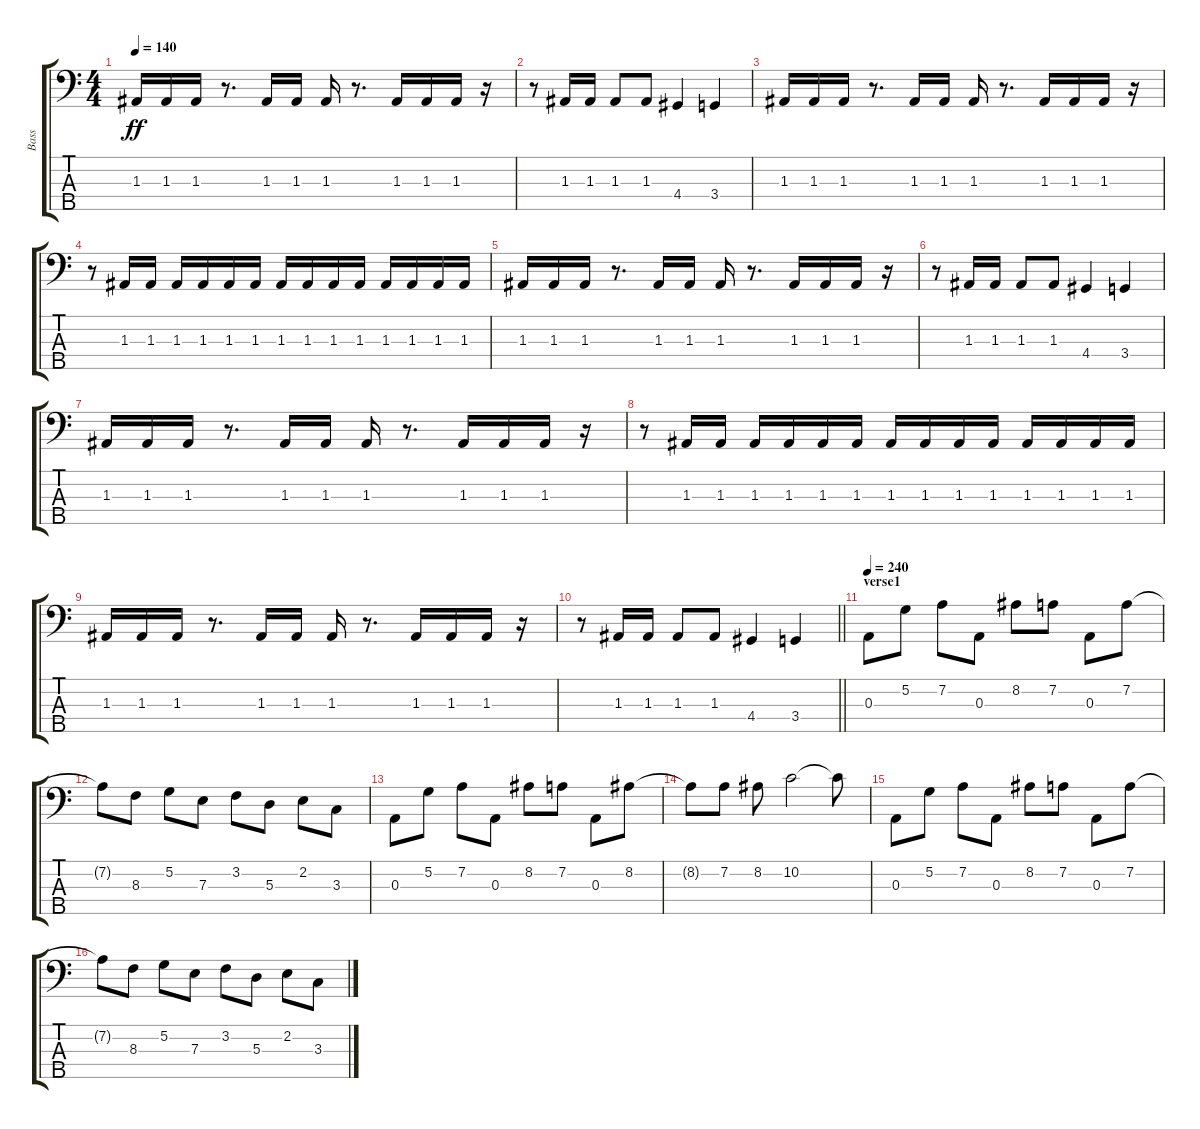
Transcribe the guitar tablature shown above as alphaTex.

\track ("Bass" "Bass") {instrument electricbassfinger}
\staff {score tabs}
\tuning (G2 D2 A1 E1 B0) {hide}
\ts (4 4)
\tempo 140
\clef f4
\ks c
1.3.16{dy ff} 1.3.16 1.3.16 r.8{d} 1.3.16 1.3.16 1.3.16 r.8{d} 1.3.16 1.3.16 1.3.16 r.16 |
r.8 1.3.16 1.3.16 1.3.8 1.3.8 4.4.4 3.4.4 |
1.3.16 1.3.16 1.3.16 r.8{d} 1.3.16 1.3.16 1.3.16 r.8{d} 1.3.16 1.3.16 1.3.16 r.16 |
r.8 1.3.16 1.3.16 1.3.16 1.3.16 1.3.16 1.3.16 1.3.16 1.3.16 1.3.16 1.3.16 1.3.16 1.3.16 1.3.16 1.3.16 |
1.3.16 1.3.16 1.3.16 r.8{d} 1.3.16 1.3.16 1.3.16 r.8{d} 1.3.16 1.3.16 1.3.16 r.16 |
r.8 1.3.16 1.3.16 1.3.8 1.3.8 4.4.4 3.4.4 |
1.3.16 1.3.16 1.3.16 r.8{d} 1.3.16 1.3.16 1.3.16 r.8{d} 1.3.16 1.3.16 1.3.16 r.16 |
r.8 1.3.16 1.3.16 1.3.16 1.3.16 1.3.16 1.3.16 1.3.16 1.3.16 1.3.16 1.3.16 1.3.16 1.3.16 1.3.16 1.3.16 |
1.3.16 1.3.16 1.3.16 r.8{d} 1.3.16 1.3.16 1.3.16 r.8{d} 1.3.16 1.3.16 1.3.16 r.16 |
\barLineRight lightlight
r.8 1.3.16 1.3.16 1.3.8 1.3.8 4.4.4 3.4.4 |
\section ("" "verse1")
\tempo 240
0.3.8 5.2.8 7.2.8 0.3.8 8.2.8 7.2.8 0.3.8 7.2.8 |
7.2{t}.8 8.3.8 5.2.8 7.3.8 3.2.8 5.3.8 2.2.8 3.3.8 |
0.3.8 5.2.8 7.2.8 0.3.8 8.2.8 7.2.8 0.3.8 8.2.8 |
8.2{t}.8 7.2.8 8.2.8 10.2.2 10.2{t}.8 |
0.3.8 5.2.8 7.2.8 0.3.8 8.2.8 7.2.8 0.3.8 7.2.8 |
7.2{t}.8 8.3.8 5.2.8 7.3.8 3.2.8 5.3.8 2.2.8 3.3.8
